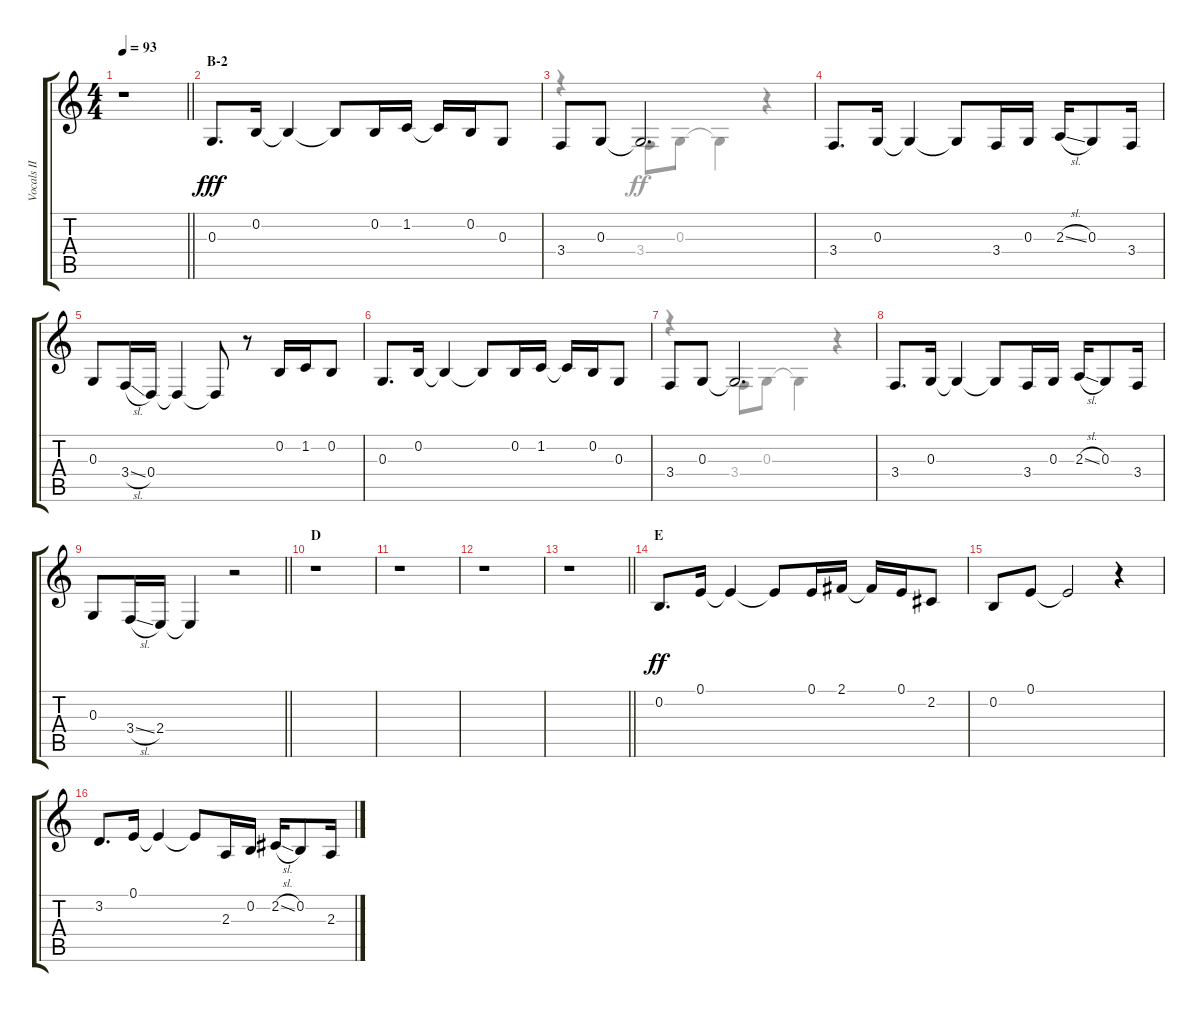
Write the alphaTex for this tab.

\track ("Vocals II" "Vocals II") {instrument voiceoohs}
\staff {score tabs}
\tuning (E4 B3 G3 D3 A2 E2) {hide}
\voice
\ts (4 4)
\tempo 93
\clef g2
\barLineRight lightlight
\ks c
r.1{dy fff} |
\section ("" "B-2")
0.3.8{d} 0.2.16 0.2{t}.4 0.2{t}.8 0.2.16 1.2.16 1.2{t}.16 0.2.16 0.3.8 |
3.4.8 0.3.8 0.3{t}.2{d} |
3.4.8{d} 0.3.16 0.3{t}.4 0.3{t}.8 3.4.16 0.3.16 2.3{sl}.16 0.3.8 3.4.16 |
0.3.8 3.4{sl}.16 0.4.16 0.4{t}.4 0.4{t}.8 r.8 0.2.16 1.2.16 0.2.8 |
0.3.8{d} 0.2.16 0.2{t}.4 0.2{t}.8 0.2.16 1.2.16 1.2{t}.16 0.2.16 0.3.8 |
3.4.8 0.3.8 0.3{t}.2{d} |
3.4.8{d} 0.3.16 0.3{t}.4 0.3{t}.8 3.4.16 0.3.16 2.3{sl}.16 0.3.8 3.4.16 |
\barLineRight lightlight
0.3.8 3.4{sl}.16 2.4.16 2.4{t}.4 r.2 |
\section ("" "D")
r.1 |
r.1 |
r.1 |
\barLineRight lightlight
r.1 |
\section ("" "E")
0.2.8{d dy ff} 0.1.16 0.1{t}.4 0.1{t}.8 0.1.16 2.1.16 2.1{t}.16 0.1.16 2.2.8 |
0.2.8 0.1.8 0.1{t}.2 r.4 |
3.2.8{d} 0.1.16 0.1{t}.4 0.1{t}.8 2.3.16 0.2.16 2.2{sl}.16 0.2.8 2.3.16
\voice
\clef g2
\ottava regular
\simile none
\barLineRight lightlight
\ks c
|
|
r.4 3.4.8 0.3.8 0.3{t}.4 r.4 |
|
|
|
r.4 3.4.8 0.3.8 0.3{t}.4 r.4 |
|
\barLineRight lightlight
|
|
|
|
\barLineRight lightlight
|
|
|
